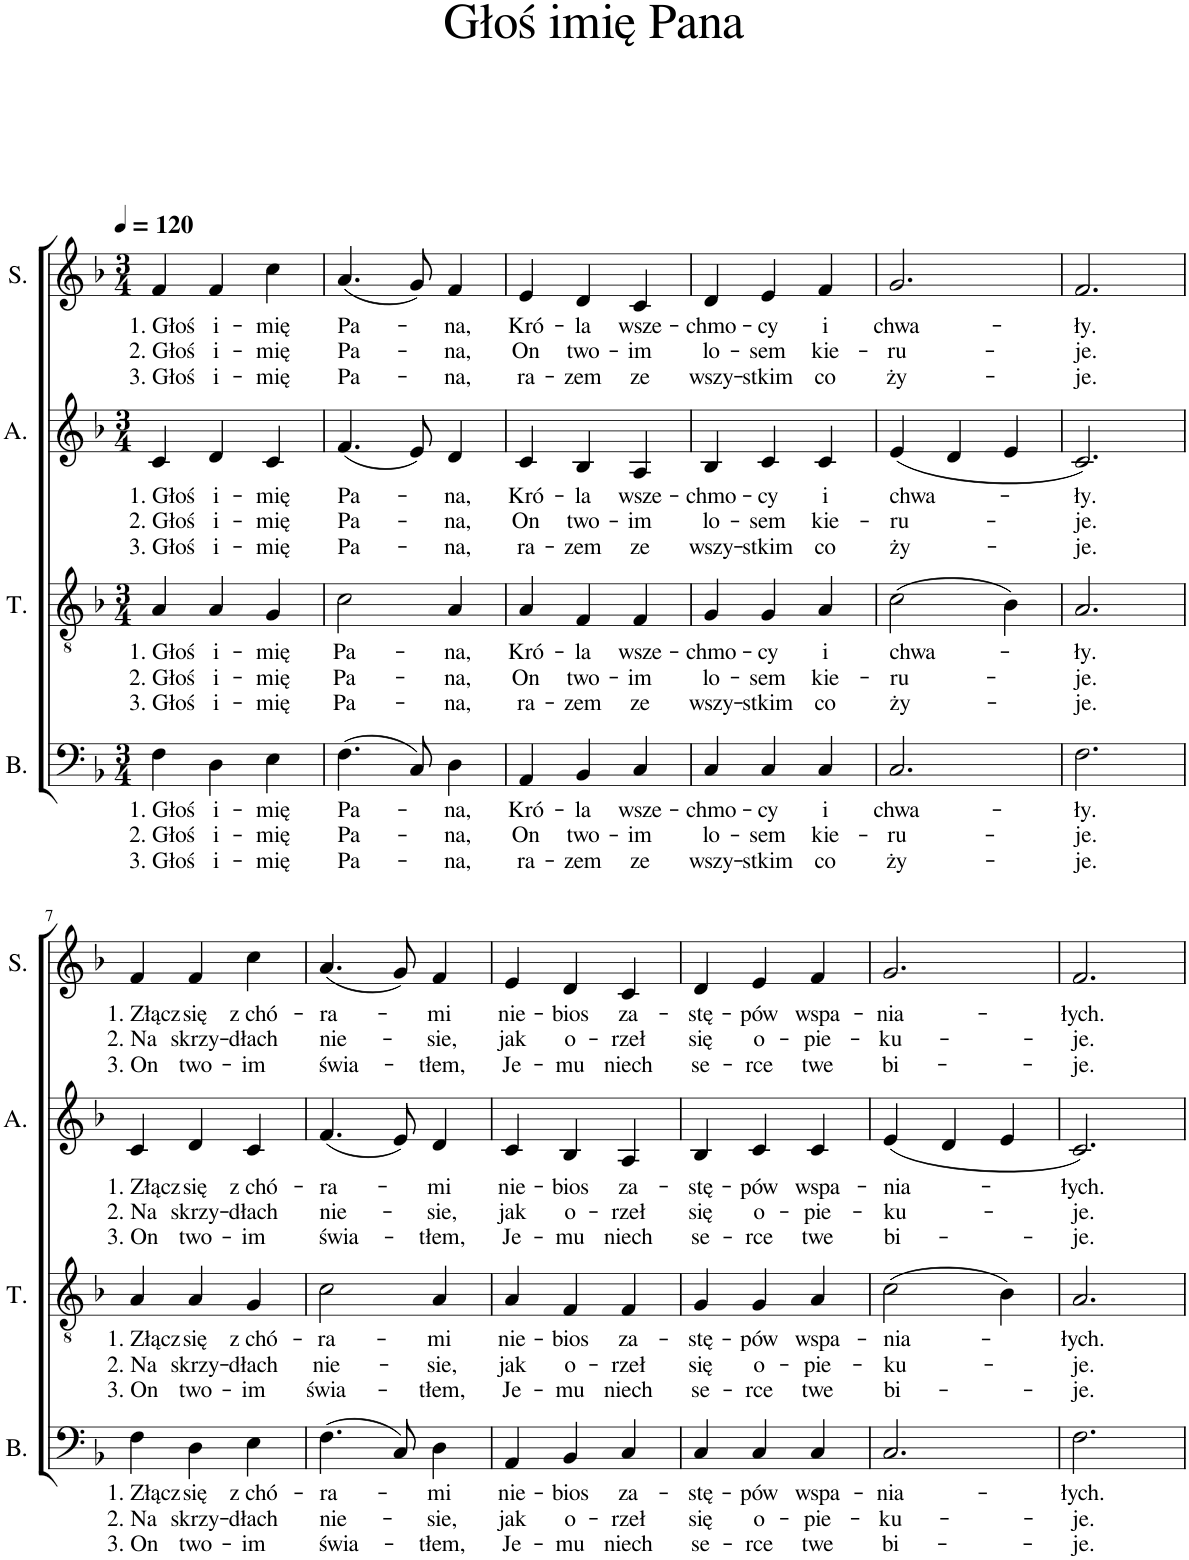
**kern	**text	**text	**text	**kern	**text	**text	**text	**kern	**text	**text	**text	**kern	**text	**text	**text
*part4	*part4	*part4	*part4	*part3	*part3	*part3	*part3	*part2	*part2	*part2	*part2	*part1	*part1	*part1	*part1
*staff4	*staff4	*staff4	*staff4	*staff3	*staff3	*staff3	*staff3	*staff2	*staff2	*staff2	*staff2	*staff1	*staff1	*staff1	*staff1
*I"B.	*	*	*	*I"T.	*	*	*	*I"A.	*	*	*	*I"S.	*	*	*
*I'B.	*	*	*	*I'T.	*	*	*	*I'A.	*	*	*	*I'S.	*	*	*
*clefF4	*	*	*	*clefGv2	*	*	*	*clefG2	*	*	*	*clefG2	*	*	*
*k[b-]	*	*	*	*k[b-]	*	*	*	*k[b-]	*	*	*	*k[b-]	*	*	*
*M3/4	*	*	*	*M3/4	*	*	*	*M3/4	*	*	*	*M3/4	*	*	*
*MM120	*	*	*	*MM120	*	*	*	*MM120	*	*	*	*MM120	*	*	*
=1	=1	=1	=1	=1	=1	=1	=1	=1	=1	=1	=1	=1	=1	=1	=1
!	!LO:LY:b	!LO:LY:b	!LO:LY:b	!	!LO:LY:b	!LO:LY:b	!LO:LY:b	!	!LO:LY:b	!LO:LY:b	!LO:LY:b	!	!LO:LY:b	!LO:LY:b	!LO:LY:b
4F\	1. Głoś	2. Głoś	3. Głoś	4A/	1. Głoś	2. Głoś	3. Głoś	4c/	1. Głoś	2. Głoś	3. Głoś	4f/	1. Głoś	2. Głoś	3. Głoś
!	!LO:LY:b	!LO:LY:b	!LO:LY:b	!	!LO:LY:b	!LO:LY:b	!LO:LY:b	!	!LO:LY:b	!LO:LY:b	!LO:LY:b	!	!LO:LY:b	!LO:LY:b	!LO:LY:b
4D\	i-	i-	i-	4A/	i-	i-	i-	4d/	i-	i-	i-	4f/	i-	i-	i-
!	!LO:LY:b	!LO:LY:b	!LO:LY:b	!	!LO:LY:b	!LO:LY:b	!LO:LY:b	!	!LO:LY:b	!LO:LY:b	!LO:LY:b	!	!LO:LY:b	!LO:LY:b	!LO:LY:b
4E\	-mię	-mię	-mię	4G/	-mię	-mię	-mię	4c/	-mię	-mię	-mię	4cc\	-mię	-mię	-mię
=2	=2	=2	=2	=2	=2	=2	=2	=2	=2	=2	=2	=2	=2	=2	=2
!	!LO:LY:b	!LO:LY:b	!LO:LY:b	!	!LO:LY:b	!LO:LY:b	!LO:LY:b	!	!LO:LY:b	!LO:LY:b	!LO:LY:b	!	!LO:LY:b	!LO:LY:b	!LO:LY:b
(4.F\	Pa-	Pa-	Pa-	2c\	Pa-	Pa-	Pa-	(4.f/	Pa-	Pa-	Pa-	(4.a/	Pa-	Pa-	Pa-
8C/)	.	.	.	.	.	.	.	8e/)	.	.	.	8g/)	.	.	.
!	!LO:LY:b	!LO:LY:b	!LO:LY:b	!	!LO:LY:b	!LO:LY:b	!LO:LY:b	!	!LO:LY:b	!LO:LY:b	!LO:LY:b	!	!LO:LY:b	!LO:LY:b	!LO:LY:b
4D\	-na,	-na,	-na,	4A/	-na,	-na,	-na,	4d/	-na,	-na,	-na,	4f/	-na,	-na,	-na,
=3	=3	=3	=3	=3	=3	=3	=3	=3	=3	=3	=3	=3	=3	=3	=3
!	!LO:LY:b	!LO:LY:b	!LO:LY:b	!	!LO:LY:b	!LO:LY:b	!LO:LY:b	!	!LO:LY:b	!LO:LY:b	!LO:LY:b	!	!LO:LY:b	!LO:LY:b	!LO:LY:b
4AA/	Kró-	On	ra-	4A/	Kró-	On	ra-	4c/	Kró-	On	ra-	4e/	Kró-	On	ra-
!	!LO:LY:b	!LO:LY:b	!LO:LY:b	!	!LO:LY:b	!LO:LY:b	!LO:LY:b	!	!LO:LY:b	!LO:LY:b	!LO:LY:b	!	!LO:LY:b	!LO:LY:b	!LO:LY:b
4BB-/	-la	two-	-zem	4F/	-la	two-	-zem	4B-/	-la	two-	-zem	4d/	-la	two-	-zem
!	!LO:LY:b	!LO:LY:b	!LO:LY:b	!	!LO:LY:b	!LO:LY:b	!LO:LY:b	!	!LO:LY:b	!LO:LY:b	!LO:LY:b	!	!LO:LY:b	!LO:LY:b	!LO:LY:b
4C/	wsze-	-im	ze	4F/	wsze-	-im	ze	4A/	wsze-	-im	ze	4c/	wsze-	-im	ze
=4	=4	=4	=4	=4	=4	=4	=4	=4	=4	=4	=4	=4	=4	=4	=4
!	!LO:LY:b	!LO:LY:b	!LO:LY:b	!	!LO:LY:b	!LO:LY:b	!LO:LY:b	!	!LO:LY:b	!LO:LY:b	!LO:LY:b	!	!LO:LY:b	!LO:LY:b	!LO:LY:b
4C/	-chmo-	lo-	wszy-	4G/	-chmo-	lo-	wszy-	4B-/	-chmo-	lo-	wszy-	4d/	-chmo-	lo-	wszy-
!	!LO:LY:b	!LO:LY:b	!LO:LY:b	!	!LO:LY:b	!LO:LY:b	!LO:LY:b	!	!LO:LY:b	!LO:LY:b	!LO:LY:b	!	!LO:LY:b	!LO:LY:b	!LO:LY:b
4C/	-cy	-sem	-stkim	4G/	-cy	-sem	-stkim	4c/	-cy	-sem	-stkim	4e/	-cy	-sem	-stkim
!	!LO:LY:b	!LO:LY:b	!LO:LY:b	!	!LO:LY:b	!LO:LY:b	!LO:LY:b	!	!LO:LY:b	!LO:LY:b	!LO:LY:b	!	!LO:LY:b	!LO:LY:b	!LO:LY:b
4C/	i	kie-	co	4A/	i	kie-	co	4c/	i	kie-	co	4f/	i	kie-	co
=5	=5	=5	=5	=5	=5	=5	=5	=5	=5	=5	=5	=5	=5	=5	=5
!	!LO:LY:b	!LO:LY:b	!LO:LY:b	!	!LO:LY:b	!LO:LY:b	!LO:LY:b	!	!LO:LY:b	!LO:LY:b	!LO:LY:b	!	!LO:LY:b	!LO:LY:b	!LO:LY:b
2.C/	chwa-	-ru-	ży-	(2c\	chwa-	-ru-	ży-	(4e/	chwa-	-ru-	ży-	2.g/	chwa-	-ru-	ży-
.	.	.	.	.	.	.	.	4d/	.	.	.	.	.	.	.
.	.	.	.	4B-\)	.	.	.	4e/	.	.	.	.	.	.	.
=6	=6	=6	=6	=6	=6	=6	=6	=6	=6	=6	=6	=6	=6	=6	=6
!	!LO:LY:b	!LO:LY:b	!LO:LY:b	!	!LO:LY:b	!LO:LY:b	!LO:LY:b	!	!LO:LY:b	!LO:LY:b	!LO:LY:b	!	!LO:LY:b	!LO:LY:b	!LO:LY:b
2.F\	-ły.	-je.	-je.	2.A/	-ły.	-je.	-je.	2.c/)	-ły.	-je.	-je.	2.f/	-ły.	-je.	-je.
!!LO:LB:g=z
=7	=7	=7	=7	=7	=7	=7	=7	=7	=7	=7	=7	=7	=7	=7	=7
!	!LO:LY:b	!LO:LY:b	!LO:LY:b	!	!LO:LY:b	!LO:LY:b	!LO:LY:b	!	!LO:LY:b	!LO:LY:b	!LO:LY:b	!	!LO:LY:b	!LO:LY:b	!LO:LY:b
4F\	1. Złącz	2. Na	3. On	4A/	1. Złącz	2. Na	3. On	4c/	1. Złącz	2. Na	3. On	4f/	1. Złącz	2. Na	3. On
!	!LO:LY:b	!LO:LY:b	!LO:LY:b	!	!LO:LY:b	!LO:LY:b	!LO:LY:b	!	!LO:LY:b	!LO:LY:b	!LO:LY:b	!	!LO:LY:b	!LO:LY:b	!LO:LY:b
4D\	się	skrzy-	two-	4A/	się	skrzy-	two-	4d/	się	skrzy-	two-	4f/	się	skrzy-	two-
!	!LO:LY:b	!LO:LY:b	!LO:LY:b	!	!LO:LY:b	!LO:LY:b	!LO:LY:b	!	!LO:LY:b	!LO:LY:b	!LO:LY:b	!	!LO:LY:b	!LO:LY:b	!LO:LY:b
4E\	z chó-	-dłach	-im	4G/	z chó-	-dłach	-im	4c/	z chó-	-dłach	-im	4cc\	z chó-	-dłach	-im
=8	=8	=8	=8	=8	=8	=8	=8	=8	=8	=8	=8	=8	=8	=8	=8
!	!LO:LY:b	!LO:LY:b	!LO:LY:b	!	!LO:LY:b	!LO:LY:b	!LO:LY:b	!	!LO:LY:b	!LO:LY:b	!LO:LY:b	!	!LO:LY:b	!LO:LY:b	!LO:LY:b
(4.F\	-ra-	nie-	świa-	2c\	-ra-	nie-	świa-	(4.f/	-ra-	nie-	świa-	(4.a/	-ra-	nie-	świa-
8C/)	.	.	.	.	.	.	.	8e/)	.	.	.	8g/)	.	.	.
!	!LO:LY:b	!LO:LY:b	!LO:LY:b	!	!LO:LY:b	!LO:LY:b	!LO:LY:b	!	!LO:LY:b	!LO:LY:b	!LO:LY:b	!	!LO:LY:b	!LO:LY:b	!LO:LY:b
4D\	-mi	-sie,	-tłem,	4A/	-mi	-sie,	-tłem,	4d/	-mi	-sie,	-tłem,	4f/	-mi	-sie,	-tłem,
=9	=9	=9	=9	=9	=9	=9	=9	=9	=9	=9	=9	=9	=9	=9	=9
!	!LO:LY:b	!LO:LY:b	!LO:LY:b	!	!LO:LY:b	!LO:LY:b	!LO:LY:b	!	!LO:LY:b	!LO:LY:b	!LO:LY:b	!	!LO:LY:b	!LO:LY:b	!LO:LY:b
4AA/	nie-	jak	Je-	4A/	nie-	jak	Je-	4c/	nie-	jak	Je-	4e/	nie-	jak	Je-
!	!LO:LY:b	!LO:LY:b	!LO:LY:b	!	!LO:LY:b	!LO:LY:b	!LO:LY:b	!	!LO:LY:b	!LO:LY:b	!LO:LY:b	!	!LO:LY:b	!LO:LY:b	!LO:LY:b
4BB-/	-bios	o-	-mu	4F/	-bios	o-	-mu	4B-/	-bios	o-	-mu	4d/	-bios	o-	-mu
!	!LO:LY:b	!LO:LY:b	!LO:LY:b	!	!LO:LY:b	!LO:LY:b	!LO:LY:b	!	!LO:LY:b	!LO:LY:b	!LO:LY:b	!	!LO:LY:b	!LO:LY:b	!LO:LY:b
4C/	za-	-rzeł	niech	4F/	za-	-rzeł	niech	4A/	za-	-rzeł	niech	4c/	za-	-rzeł	niech
=10	=10	=10	=10	=10	=10	=10	=10	=10	=10	=10	=10	=10	=10	=10	=10
!	!LO:LY:b	!LO:LY:b	!LO:LY:b	!	!LO:LY:b	!LO:LY:b	!LO:LY:b	!	!LO:LY:b	!LO:LY:b	!LO:LY:b	!	!LO:LY:b	!LO:LY:b	!LO:LY:b
4C/	-stę-	się	se-	4G/	-stę-	się	se-	4B-/	-stę-	się	se-	4d/	-stę-	się	se-
!	!LO:LY:b	!LO:LY:b	!LO:LY:b	!	!LO:LY:b	!LO:LY:b	!LO:LY:b	!	!LO:LY:b	!LO:LY:b	!LO:LY:b	!	!LO:LY:b	!LO:LY:b	!LO:LY:b
4C/	-pów	o-	-rce	4G/	-pów	o-	-rce	4c/	-pów	o-	-rce	4e/	-pów	o-	-rce
!	!LO:LY:b	!LO:LY:b	!LO:LY:b	!	!LO:LY:b	!LO:LY:b	!LO:LY:b	!	!LO:LY:b	!LO:LY:b	!LO:LY:b	!	!LO:LY:b	!LO:LY:b	!LO:LY:b
4C/	wspa-	-pie-	twe	4A/	wspa-	-pie-	twe	4c/	wspa-	-pie-	twe	4f/	wspa-	-pie-	twe
=11	=11	=11	=11	=11	=11	=11	=11	=11	=11	=11	=11	=11	=11	=11	=11
!	!LO:LY:b	!LO:LY:b	!LO:LY:b	!	!LO:LY:b	!LO:LY:b	!LO:LY:b	!	!LO:LY:b	!LO:LY:b	!LO:LY:b	!	!LO:LY:b	!LO:LY:b	!LO:LY:b
2.C/	-nia-	-ku-	bi-	(2c\	-nia-	-ku-	bi-	(4e/	-nia-	-ku-	bi-	2.g/	-nia-	-ku-	bi-
.	.	.	.	.	.	.	.	4d/	.	.	.	.	.	.	.
.	.	.	.	4B-\)	.	.	.	4e/	.	.	.	.	.	.	.
=12	=12	=12	=12	=12	=12	=12	=12	=12	=12	=12	=12	=12	=12	=12	=12
!	!LO:LY:b	!LO:LY:b	!LO:LY:b	!	!LO:LY:b	!LO:LY:b	!LO:LY:b	!	!LO:LY:b	!LO:LY:b	!LO:LY:b	!	!LO:LY:b	!LO:LY:b	!LO:LY:b
2.F\	-łych.	-je.	-je.	2.A/	-łych.	-je.	-je.	2.c/)	-łych.	-je.	-je.	2.f/	-łych.	-je.	-je.
=	=	=	=	=	=	=	=	=	=	=	=	=	=	=	=
*-	*-	*-	*-	*-	*-	*-	*-	*-	*-	*-	*-	*-	*-	*-	*-
